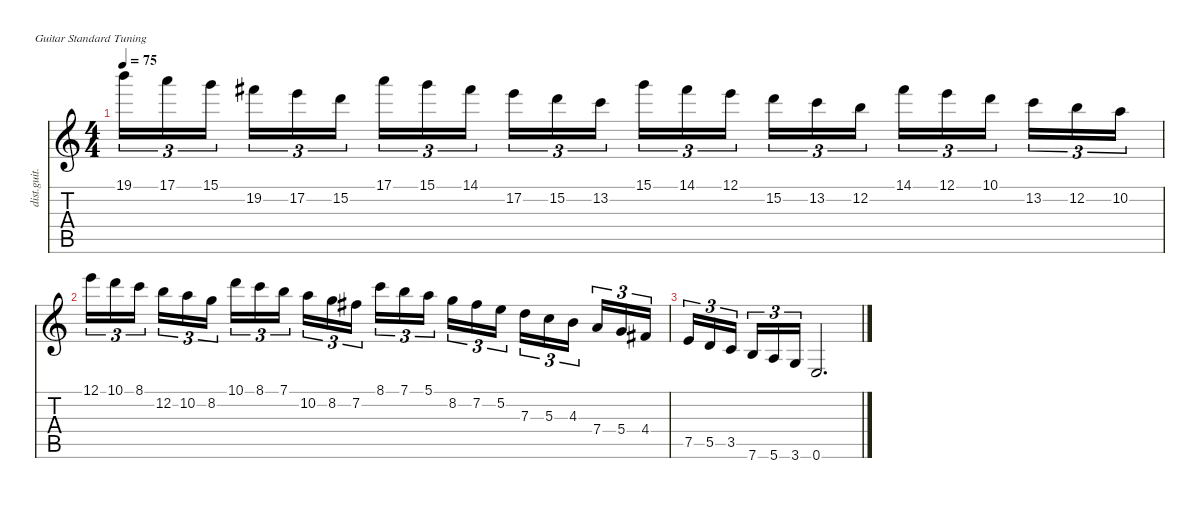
\defaultSystemsLayout 4
\hideDynamics
\bracketExtendMode nobrackets
\track ("Distortion Guitar" "dist.guit.") {instrument distortionguitar}
\staff {score tabs}
\tuning (E4 B3 G3 D3 A2 E2)
\ts (4 4)
\tempo 75
\clef g2
\ks c
19.1.16{tu (3 2) dy mf instrument distortionguitar beam Down} 17.1.16{tu (3 2) beam Down} 15.1.16{tu (3 2) beam Down} 19.2{acc #}.16{tu (3 2) beam Down} 17.2.16{tu (3 2) beam Down} 15.2.16{tu (3 2) beam Down} 17.1.16{tu (3 2) beam Down} 15.1.16{tu (3 2) beam Down} 14.1{acc #}.16{tu (3 2) beam Down} 17.2.16{tu (3 2) beam Down} 15.2.16{tu (3 2) beam Down} 13.2.16{tu (3 2) beam Down} 15.1.16{tu (3 2) beam Down} 14.1{acc #}.16{tu (3 2) beam Down} 12.1.16{tu (3 2) beam Down} 15.2.16{tu (3 2) beam Down} 13.2.16{tu (3 2) beam Down} 12.2.16{tu (3 2) beam Down} 14.1{acc #}.16{tu (3 2) beam Down} 12.1.16{tu (3 2) beam Down} 10.1.16{tu (3 2) beam Down} 13.2.16{tu (3 2) beam Down} 12.2.16{tu (3 2) beam Down} 10.2.16{tu (3 2) beam Down} |
12.1.16{tu (3 2) beam Down} 10.1.16{tu (3 2) beam Down} 8.1.16{tu (3 2) beam Down} 12.2.16{tu (3 2) beam Down} 10.2.16{tu (3 2) beam Down} 8.2.16{tu (3 2) beam Down} 10.1.16{tu (3 2) beam Down} 8.1.16{tu (3 2) beam Down} 7.1.16{tu (3 2) beam Down} 10.2.16{tu (3 2) beam Down} 8.2.16{tu (3 2) beam Down} 7.2{acc #}.16{tu (3 2) beam Down} 8.1.16{tu (3 2) beam Down} 7.1.16{tu (3 2) beam Down} 5.1.16{tu (3 2) beam Down} 8.2.16{tu (3 2) beam Down} 7.2{acc #}.16{tu (3 2) beam Down} 5.2.16{tu (3 2) beam Down} 7.3.16{tu (3 2) beam Down} 5.3.16{tu (3 2) beam Down} 4.3.16{tu (3 2) beam Down} 7.4.16{tu (3 2) beam Up} 5.4.16{tu (3 2) beam Up} 4.4{acc #}.16{tu (3 2) beam Up} |
7.5.16{tu (3 2) beam Up} 5.5.16{tu (3 2) beam Up} 3.5.16{tu (3 2) beam Up} 7.6.16{tu (3 2) beam Up} 5.6.16{tu (3 2) beam Up} 3.6.16{tu (3 2) beam Up} 0.6.2{d beam Up}
